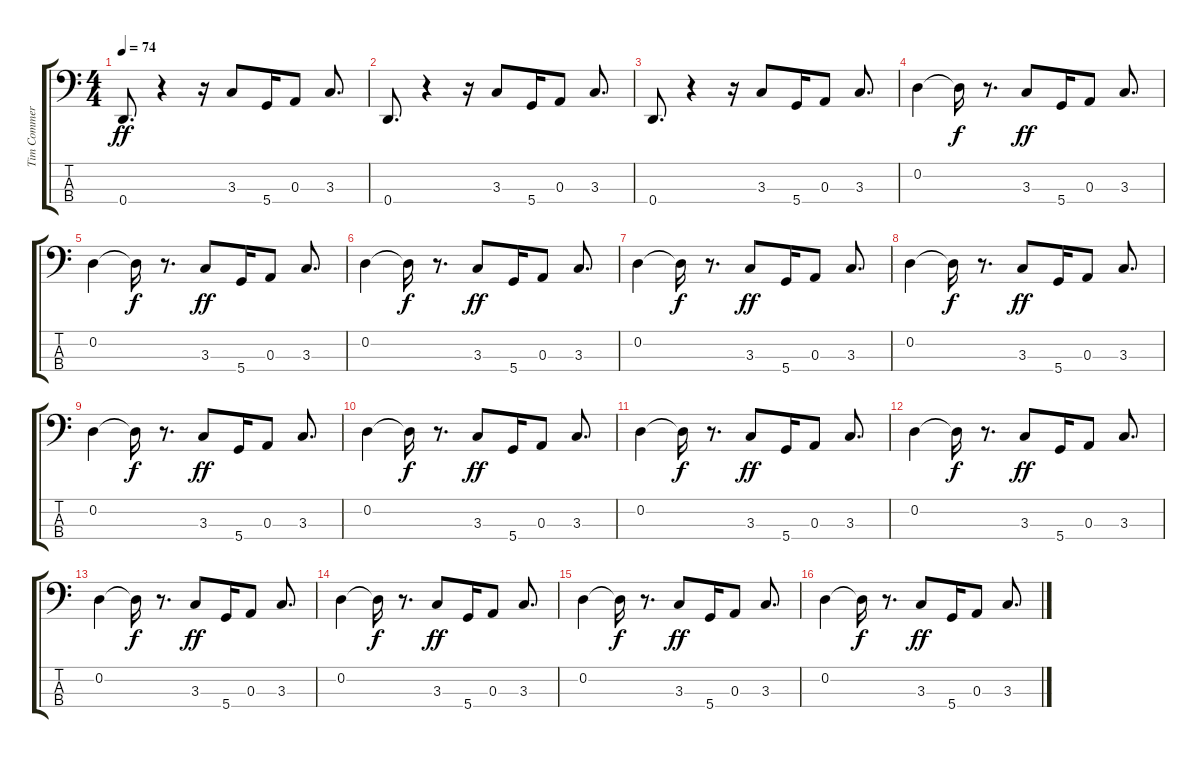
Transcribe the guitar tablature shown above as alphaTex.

\track ("Tim Commerford" "Tim Commer") {instrument electricbasspick}
\staff {score tabs}
\tuning (G2 D2 A1 D1) {hide}
\ts (4 4)
\tempo 74
\clef f4
\ks c
0.4.8{d dy ff} r.4 r.16 3.3.8 5.4.16 0.3.8 3.3.8{d} |
0.4.8{d} r.4 r.16 3.3.8 5.4.16 0.3.8 3.3.8{d} |
0.4.8{d} r.4 r.16 3.3.8 5.4.16 0.3.8 3.3.8{d} |
0.2.4 0.2{t}.16{dy f} r.8{d} 3.3.8{dy ff} 5.4.16 0.3.8 3.3.8{d} |
0.2.4 0.2{t}.16{dy f} r.8{d} 3.3.8{dy ff} 5.4.16 0.3.8 3.3.8{d} |
0.2.4 0.2{t}.16{dy f} r.8{d} 3.3.8{dy ff} 5.4.16 0.3.8 3.3.8{d} |
0.2.4 0.2{t}.16{dy f} r.8{d} 3.3.8{dy ff} 5.4.16 0.3.8 3.3.8{d} |
0.2.4 0.2{t}.16{dy f} r.8{d} 3.3.8{dy ff} 5.4.16 0.3.8 3.3.8{d} |
0.2.4 0.2{t}.16{dy f} r.8{d} 3.3.8{dy ff} 5.4.16 0.3.8 3.3.8{d} |
0.2.4 0.2{t}.16{dy f} r.8{d} 3.3.8{dy ff} 5.4.16 0.3.8 3.3.8{d} |
0.2.4 0.2{t}.16{dy f} r.8{d} 3.3.8{dy ff} 5.4.16 0.3.8 3.3.8{d} |
0.2.4 0.2{t}.16{dy f} r.8{d} 3.3.8{dy ff} 5.4.16 0.3.8 3.3.8{d} |
0.2.4 0.2{t}.16{dy f} r.8{d} 3.3.8{dy ff} 5.4.16 0.3.8 3.3.8{d} |
0.2.4 0.2{t}.16{dy f} r.8{d} 3.3.8{dy ff} 5.4.16 0.3.8 3.3.8{d} |
0.2.4 0.2{t}.16{dy f} r.8{d} 3.3.8{dy ff} 5.4.16 0.3.8 3.3.8{d} |
0.2.4 0.2{t}.16{dy f} r.8{d} 3.3.8{dy ff} 5.4.16 0.3.8 3.3.8{d}
